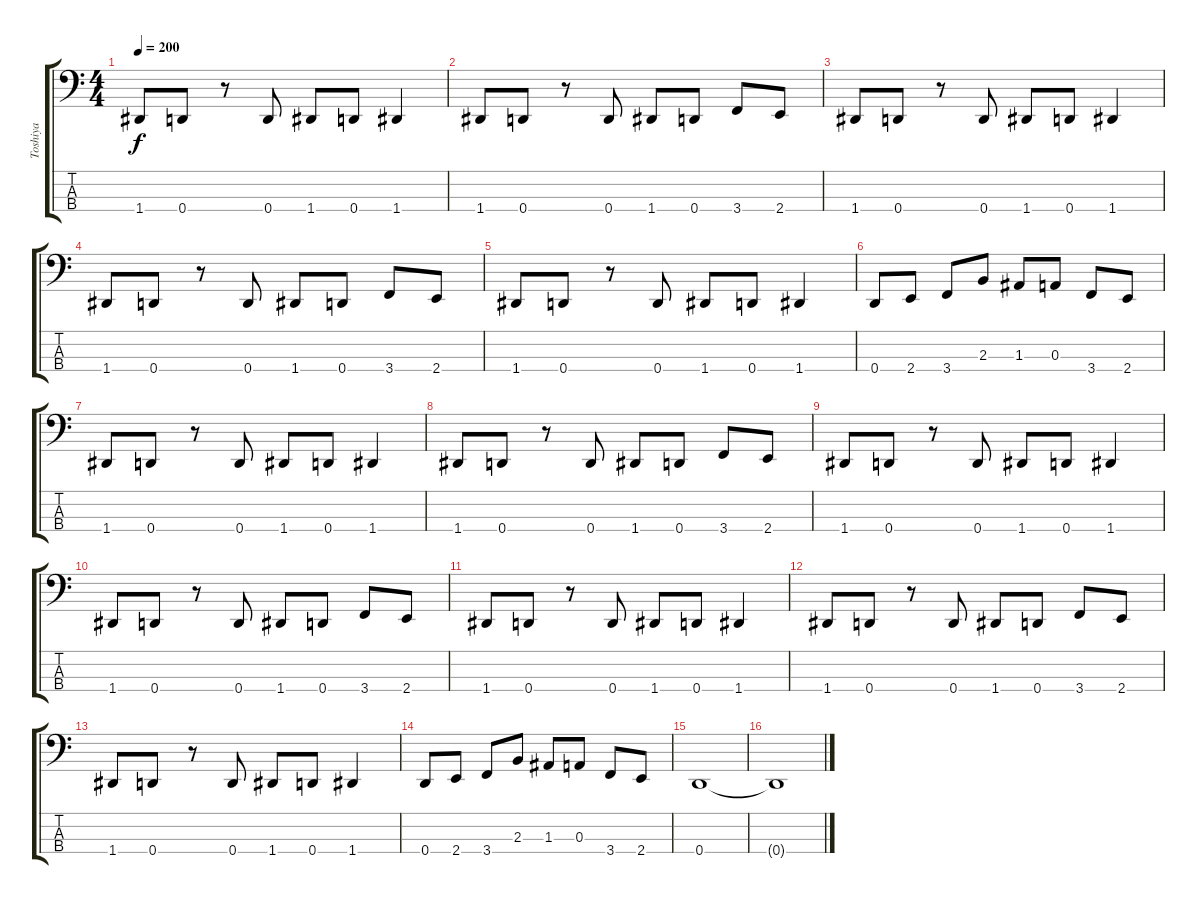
\track ("Toshiya" "Toshiya") {instrument electricbasspick}
\staff {score tabs}
\tuning (G2 D2 A1 D1) {hide}
\ts (4 4)
\tempo 200
\clef f4
\ks c
1.4.8{dy f} 0.4.8 r.8 0.4.8 1.4.8 0.4.8 1.4.4 |
1.4.8 0.4.8 r.8 0.4.8 1.4.8 0.4.8 3.4.8 2.4.8 |
1.4.8 0.4.8 r.8 0.4.8 1.4.8 0.4.8 1.4.4 |
1.4.8 0.4.8 r.8 0.4.8 1.4.8 0.4.8 3.4.8 2.4.8 |
1.4.8 0.4.8 r.8 0.4.8 1.4.8 0.4.8 1.4.4 |
0.4.8 2.4.8 3.4.8 2.3.8 1.3.8 0.3.8 3.4.8 2.4.8 |
1.4.8 0.4.8 r.8 0.4.8 1.4.8 0.4.8 1.4.4 |
1.4.8 0.4.8 r.8 0.4.8 1.4.8 0.4.8 3.4.8 2.4.8 |
1.4.8 0.4.8 r.8 0.4.8 1.4.8 0.4.8 1.4.4 |
1.4.8 0.4.8 r.8 0.4.8 1.4.8 0.4.8 3.4.8 2.4.8 |
1.4.8 0.4.8 r.8 0.4.8 1.4.8 0.4.8 1.4.4 |
1.4.8 0.4.8 r.8 0.4.8 1.4.8 0.4.8 3.4.8 2.4.8 |
1.4.8 0.4.8 r.8 0.4.8 1.4.8 0.4.8 1.4.4 |
0.4.8 2.4.8 3.4.8 2.3.8 1.3.8 0.3.8 3.4.8 2.4.8 |
0.4.1 |
0.4{t}.1
